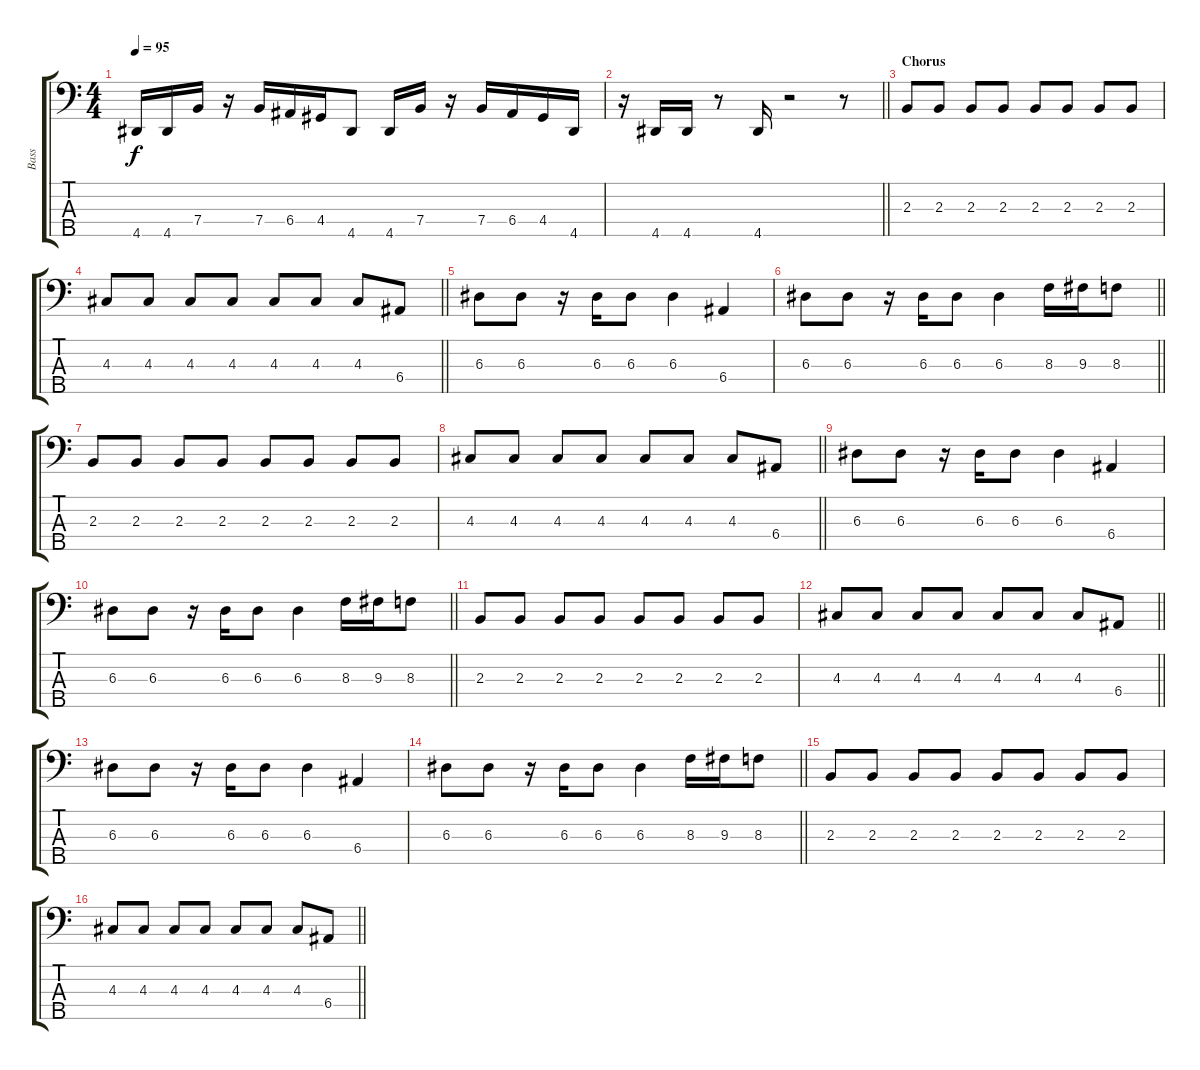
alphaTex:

\track ("Bass" "Bass") {instrument electricbassfinger}
\staff {score tabs}
\tuning (G2 D2 A1 E1 B0) {hide}
\ts (4 4)
\tempo 95
\clef f4
\ks c
4.5{t}.16{dy f} 4.5.16 7.4.16 r.16 7.4.16 6.4.16 4.4.16 4.5.8 4.5.16 7.4.16 r.16 7.4.16 6.4.16 4.4.16 4.5.16 |
\barLineRight lightlight
r.16 4.5.16 4.5.16 r.8 4.5.16 r.2 r.8 |
\section ("" "Chorus")
2.3.8 2.3.8 2.3.8 2.3.8 2.3.8 2.3.8 2.3.8 2.3.8 |
\barLineRight lightlight
4.3.8 4.3.8 4.3.8 4.3.8 4.3.8 4.3.8 4.3.8 6.4.8 |
6.3.8 6.3.8 r.16 6.3.16 6.3.8 6.3.4 6.4.4 |
\barLineRight lightlight
6.3.8 6.3.8 r.16 6.3.16 6.3.8 6.3.4 8.3.16 9.3.16 8.3.8 |
2.3.8 2.3.8 2.3.8 2.3.8 2.3.8 2.3.8 2.3.8 2.3.8 |
\barLineRight lightlight
4.3.8 4.3.8 4.3.8 4.3.8 4.3.8 4.3.8 4.3.8 6.4.8 |
6.3.8 6.3.8 r.16 6.3.16 6.3.8 6.3.4 6.4.4 |
\barLineRight lightlight
6.3.8 6.3.8 r.16 6.3.16 6.3.8 6.3.4 8.3.16 9.3.16 8.3.8 |
2.3.8 2.3.8 2.3.8 2.3.8 2.3.8 2.3.8 2.3.8 2.3.8 |
\barLineRight lightlight
4.3.8 4.3.8 4.3.8 4.3.8 4.3.8 4.3.8 4.3.8 6.4.8 |
6.3.8 6.3.8 r.16 6.3.16 6.3.8 6.3.4 6.4.4 |
\barLineRight lightlight
6.3.8 6.3.8 r.16 6.3.16 6.3.8 6.3.4 8.3.16 9.3.16 8.3.8 |
2.3.8 2.3.8 2.3.8 2.3.8 2.3.8 2.3.8 2.3.8 2.3.8 |
\barLineRight lightlight
4.3.8 4.3.8 4.3.8 4.3.8 4.3.8 4.3.8 4.3.8 6.4.8
